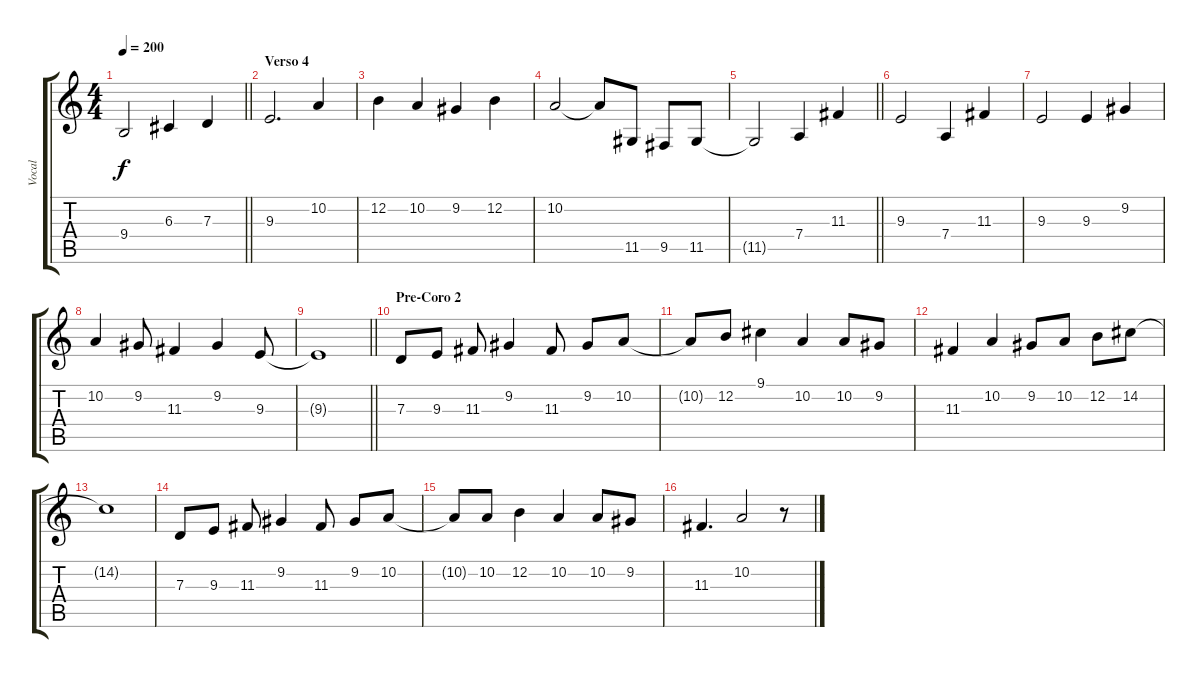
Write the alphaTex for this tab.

\track ("Vocal" "Vocal") {instrument violin}
\staff {score tabs}
\tuning (E4 B3 G3 D3 A2 E2) {hide}
\ts (4 4)
\tempo 200
\clef g2
\barLineRight lightlight
\ks c
9.4{t}.2{dy f} 6.3.4 7.3.4 |
\section ("" "Verso 4")
9.3.2{d} 10.2.4 |
12.2.4 10.2.4 9.2.4 12.2.4 |
10.2.2 10.2{t}.8 11.5.8 9.5.8 11.5.8 |
\barLineRight lightlight
11.5{t}.2 7.4.4 11.3.4 |
9.3.2 7.4.4 11.3.4 |
9.3.2 9.3.4 9.2.4 |
10.2.4 9.2.8 11.3.4 9.2.4 9.3.8 |
\barLineRight lightlight
9.3{t}.1 |
\section ("" "Pre-Coro 2")
7.3.8 9.3.8 11.3.8 9.2.4 11.3.8 9.2.8 10.2.8 |
10.2{t}.8 12.2.8 9.1.4 10.2.4 10.2.8 9.2.8 |
11.3.4 10.2.4 9.2.8 10.2.8 12.2.8 14.2.8 |
14.2{t}.1 |
7.3.8 9.3.8 11.3.8 9.2.4 11.3.8 9.2.8 10.2.8 |
10.2{t}.8 10.2.8 12.2.4 10.2.4 10.2.8 9.2.8 |
11.3.4{d} 10.2.2 r.8
